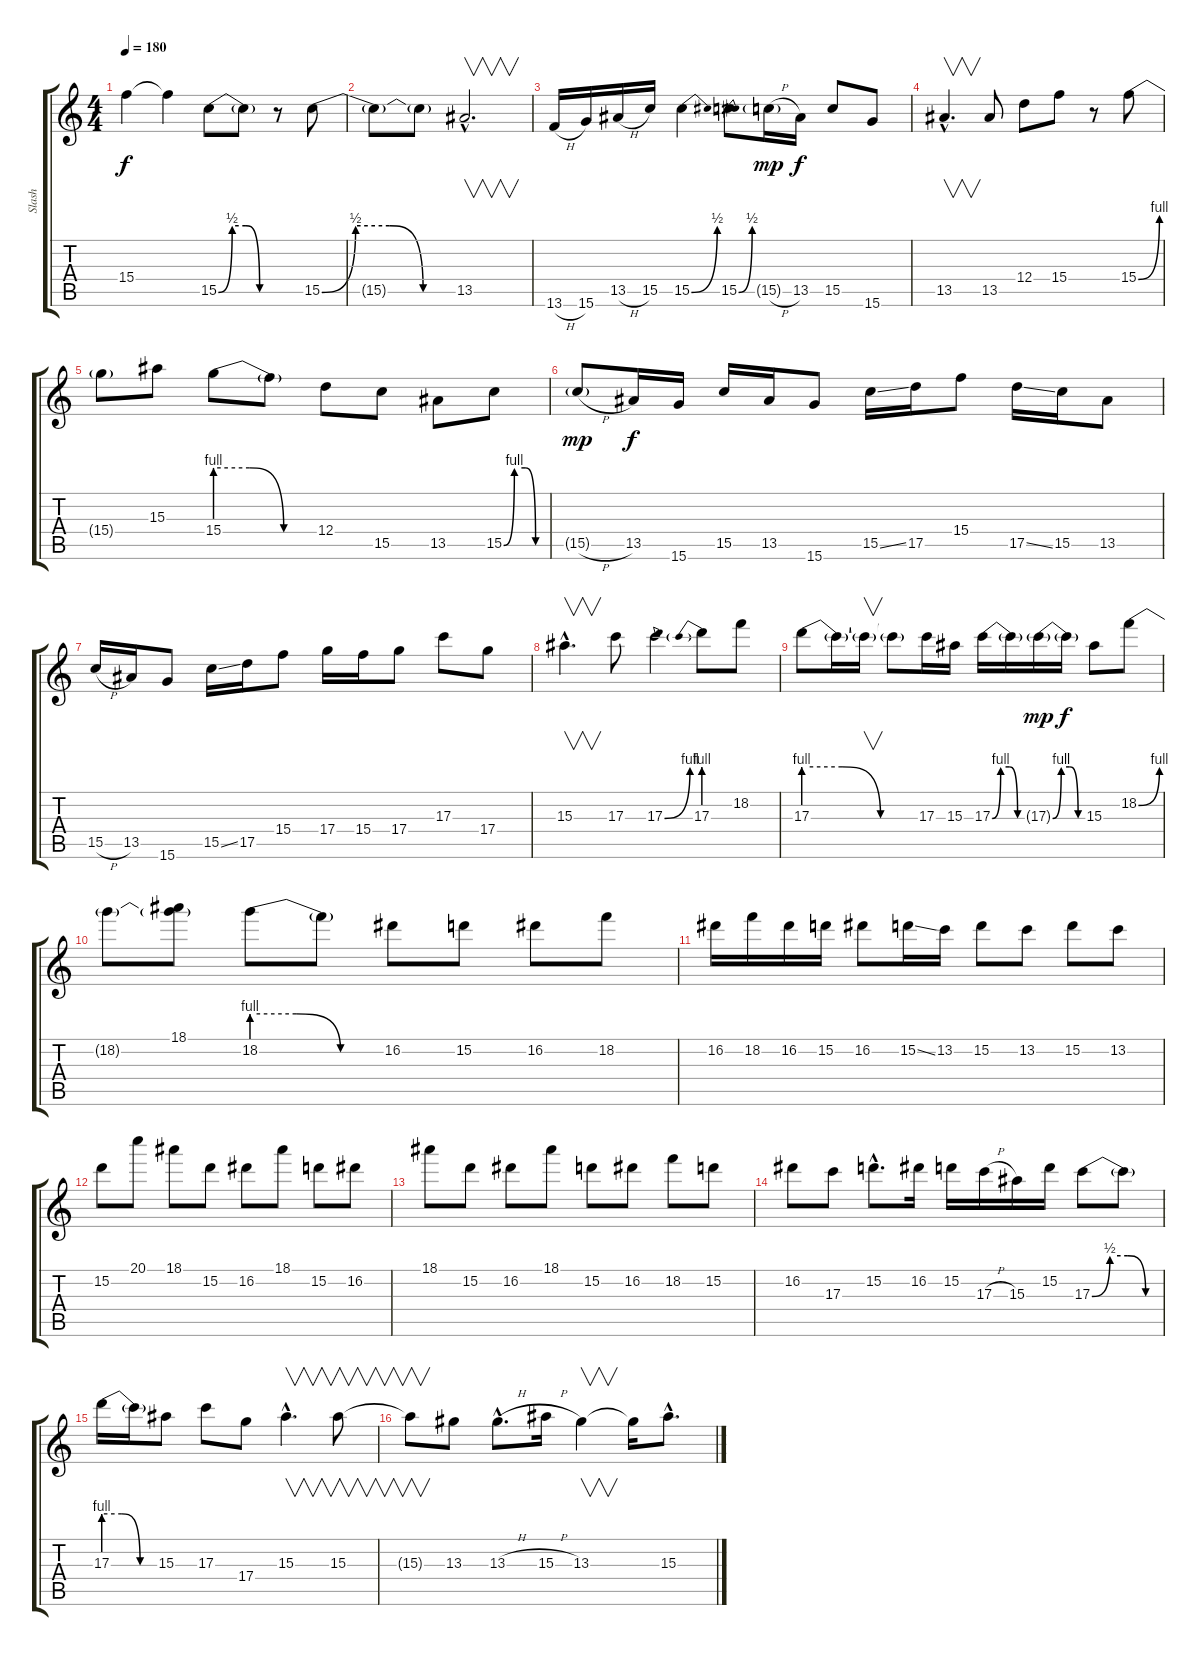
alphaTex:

\track ("Slash" "Slash") {instrument overdrivenguitar}
\staff {score tabs}
\tuning (E4 B3 G3 D3 A2 E2) {hide}
\ts (4 4)
\tempo 180
\clef g2
\ks c
15.4{t}.4{dy f} 15.4{t}.4 15.5{be (custom 0 0 15 2 30 2 45 0 60 0)}.8 15.5{t}.8 r.8 15.5{be (custom 0 0 15 2 30 2 45 0 60 0)}.8 |
15.5{t}.8 15.5{t}.8 13.5{hac}.2{v d} |
13.6{h}.16 15.6.16 13.5{h}.16 15.5.16 15.5{be (bend 0 0 60 2)}.4 15.5{be (bend 0 0 60 2)}.8 15.5{h g}.16{dy mp} 13.5.16{dy f} 15.5.8 15.6.8 |
13.5{hac}.4{v d} 13.5.8 12.4.8 15.4.8 r.8 15.4{be (bend 0 0 60 4)}.8 |
15.4{t}.8 15.3.8 15.4{be (custom 0 4 20 4 40 0 60 0)}.8 15.4{t}.8 12.4.8 15.5.8 13.5.8 15.5{be (custom 0 0 15 4 30 4 45 0 60 0)}.8 |
15.5{h g}.8{dy mp} 13.5.16{dy f} 15.6.16 15.5.16 13.5.16 15.6.8 15.5{ss}.16 17.5.16 15.4.8 17.5{ss}.16 15.5.16 13.5.8 |
15.5{h}.16 13.5.16 15.6.8 15.5{ss}.16 17.5.16 15.4.8 17.4.16 15.4.16 17.4.8 17.3.8 17.4.8 |
15.3{hac}.4{v d} 17.3.8 17.3{be (bend 0 0 60 4)}.4 17.3{be (prebend 0 4 60 4)}.8 18.2.8 |
17.3{be (custom 0 4 20 4 40 0 60 0)}.8 17.3{t}.16 17.3{t}.16{v} 17.3{t}.8 17.3.16 15.3.16 17.3{be (custom 0 0 15 4 30 4 45 0 60 0)}.16 17.3{t}.16 17.3{be (custom 0 0 15 4 30 4 45 0 60 0) g}.16{dy mp} 17.3{t}.16{dy f} 15.3.8 18.2{be (bend 0 0 60 4)}.8 |
18.2{t}.8 (18.1 18.2{t}).8 18.2{be (custom 0 4 20 4 40 0 60 0)}.8 18.2{t}.8 16.2.8 15.2.8 16.2.8 18.2.8 |
16.2.16 18.2.16 16.2.16 15.2.16 16.2.8 15.2{ss}.16 13.2.16 15.2.8 13.2.8 15.2.8 13.2.8 |
15.2.8 20.1.8 18.1.8 15.2.8 16.2.8 18.1.8 15.2.8 16.2.8 |
18.1.8 15.2.8 16.2.8 18.1.8 15.2.8 16.2.8 18.2.8 15.2.8 |
16.2.8 17.3.8 15.2{hac}.8{d} 16.2.16 15.2.16 17.3{h}.16 15.3.16 15.2.16 17.3{be (custom 0 0 15 2 30 2 45 0 60 0)}.8 17.3{t}.8 |
17.3{be (custom 0 4 20 4 40 0 60 0)}.16 17.3{t}.16 15.3.8 17.3.8 17.4.8 15.3{hac}.4{v d} 15.3.8{v} |
15.3{t}.8{v} 13.3.8 13.3{h hac}.8{d} 15.3{h}.16 13.3.4{v} 13.3{t}.16 15.3{hac}.8{d}
